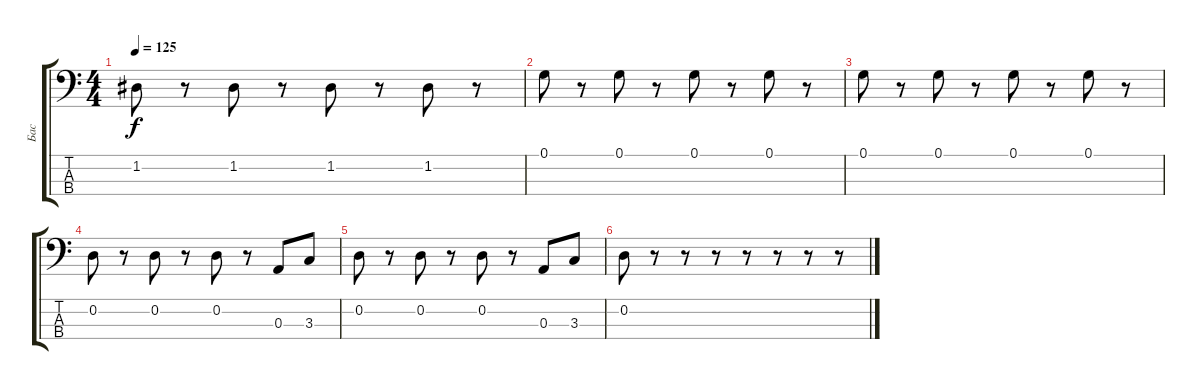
\track ("Бас" "Бас") {instrument electricbasspick}
\staff {score tabs}
\tuning (G2 D2 A1 E1) {hide}
\ts (4 4)
\tempo 125
\clef f4
\ks c
1.2.8{dy f} r.8 1.2.8 r.8 1.2.8 r.8 1.2.8 r.8 |
0.1.8 r.8 0.1.8 r.8 0.1.8 r.8 0.1.8 r.8 |
0.1.8 r.8 0.1.8 r.8 0.1.8 r.8 0.1.8 r.8 |
0.2.8 r.8 0.2.8 r.8 0.2.8 r.8 0.3.8 3.3.8 |
0.2.8 r.8 0.2.8 r.8 0.2.8 r.8 0.3.8 3.3.8 |
0.2.8 r.8 r.8 r.8 r.8 r.8 r.8 r.8
